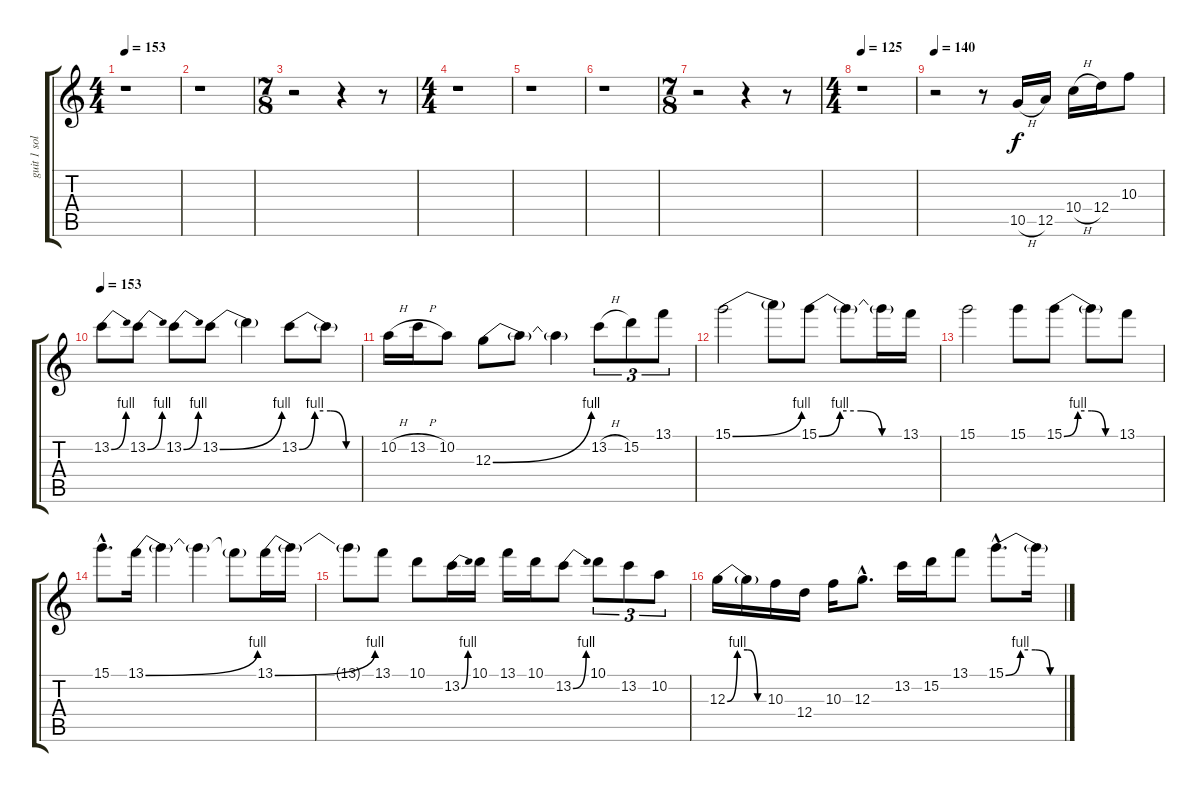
\track ("guit 1 solo" "guit 1 sol") {instrument distortionguitar}
\staff {score tabs}
\tuning (E4 B3 G3 D3 A2 E2) {hide}
\ts (4 4)
\tempo 153
\tempo 117
\tempo 153
\clef g2
\ks c
r.1{dy f instrument distortionguitar} |
r.1 |
\ts (7 8)
r.2 r.4 r.8 |
\ts (4 4)
r.1 |
r.1 |
r.1 |
\ts (7 8)
r.2 r.4 r.8 |
\ts (4 4)
\tempo 125
r.1 |
\tempo 140
r.2 r.8 10.5{h}.16 12.5.16 10.4{h}.16 12.4.16 10.3.8 |
\tempo 153
13.2{be (bend 0 0 60 4)}.8 13.2{be (bend 0 0 60 4)}.8 13.2{be (bend 0 0 60 4)}.8 13.2{be (bend 0 0 60 4)}.8 13.2{t}.4 13.2{be (custom 0 0 15 4 30 4 45 0 60 0)}.8 13.2{t}.8 |
10.2{h}.16 13.2{h}.16 10.2.8 12.3{be (bend 0 0 60 4)}.8 12.3{t}.8 12.3{t}.4 13.2{h}.8{tu (3 2)} 15.2.8{tu (3 2)} 13.1.8{tu (3 2)} |
15.1{be (bend 0 0 60 4)}.2 15.1{t}.8 15.1{be (custom 0 0 15 4 30 4 45 0 60 0)}.8 15.1{t}.8 15.1{t}.16 13.1.16 |
15.1.2 15.1.8 15.1{be (custom 0 0 15 4 30 4 45 0 60 0)}.8 15.1{t}.8 13.1.8 |
15.1{hac}.8{d} 13.1{be (bend 0 0 60 4)}.16 13.1{t}.4 13.1{t}.4 13.1{t}.8 13.1{be (bend 0 0 60 4)}.16 13.1{t}.16 |
13.1{t}.8 13.1.8 10.1.8 13.2{be (bend 0 0 60 4)}.16 10.1.16 13.1.16 10.1.16 13.2{be (bend 0 0 60 4)}.8 10.1.8{tu (3 2)} 13.2.8{tu (3 2)} 10.2.8{tu (3 2)} |
12.3{be (custom 0 0 15 4 30 4 45 0 60 0)}.16 12.3{t}.16 10.3.16 12.4.16 10.3.16 12.3{hac}.8{d} 13.2.16 15.2.16 13.1.8 15.1{be (custom 0 0 15 4 30 4 45 0 60 0) hac}.8{d} 15.1{t}.16
